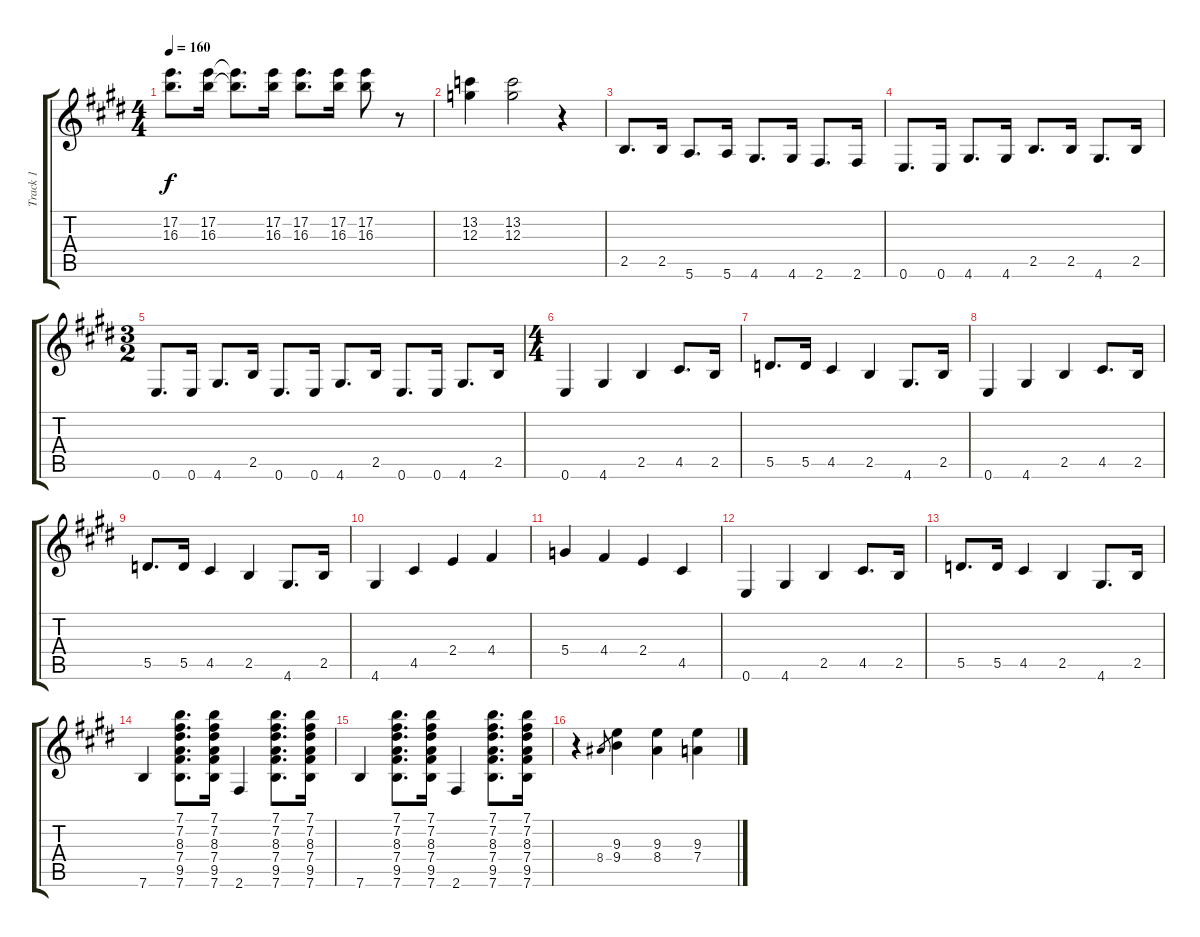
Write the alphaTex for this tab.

\track ("Track 1" "Track 1") {instrument electricguitarclean}
\staff {score tabs}
\tuning (E4 B3 G3 D3 A2 E2) {hide}
\ts (4 4)
\tempo 160
\clef g2
\ks e
(17.2 16.3).8{d dy f} (17.2 16.3).16 (17.2{t} 16.3{t}).8{d} (17.2 16.3).16 (17.2 16.3).8{d} (17.2 16.3).16 (17.2 16.3).8 r.8 |
(13.2 12.3).4 (13.2 12.3).2 r.4 |
2.5.8{d} 2.5.16 5.6.8{d} 5.6.16 4.6.8{d} 4.6.16 2.6.8{d} 2.6.16 |
0.6.8{d} 0.6.16 4.6.8{d} 4.6.16 2.5.8{d} 2.5.16 4.6.8{d} 2.5.16 |
\ts (3 2)
0.6.8{d} 0.6.16 4.6.8{d} 2.5.16 0.6.8{d} 0.6.16 4.6.8{d} 2.5.16 0.6.8{d} 0.6.16 4.6.8{d} 2.5.16 |
\ts (4 4)
0.6.4 4.6.4 2.5.4 4.5.8{d} 2.5.16 |
5.5.8{d} 5.5.16 4.5.4 2.5.4 4.6.8{d} 2.5.16 |
0.6.4 4.6.4 2.5.4 4.5.8{d} 2.5.16 |
5.5.8{d} 5.5.16 4.5.4 2.5.4 4.6.8{d} 2.5.16 |
4.6.4 4.5.4 2.4.4 4.4.4 |
5.4.4 4.4.4 2.4.4 4.5.4 |
0.6.4 4.6.4 2.5.4 4.5.8{d} 2.5.16 |
5.5.8{d} 5.5.16 4.5.4 2.5.4 4.6.8{d} 2.5.16 |
7.6.4 (7.1 7.2 8.3 7.4 9.5 7.6).8{d} (7.1 7.2 8.3 7.4 9.5 7.6).16 2.6.4 (7.1 7.2 8.3 7.4 9.5 7.6).8{d} (7.1 7.2 8.3 7.4 9.5 7.6).16 |
7.6.4 (7.1 7.2 8.3 7.4 9.5 7.6).8{d} (7.1 7.2 8.3 7.4 9.5 7.6).16 2.6.4 (7.1 7.2 8.3 7.4 9.5 7.6).8{d} (7.1 7.2 8.3 7.4 9.5 7.6).16 |
r.4 8.4.8{gr} (9.3 9.4).4 (9.3 8.4).4 (9.3 7.4).4
